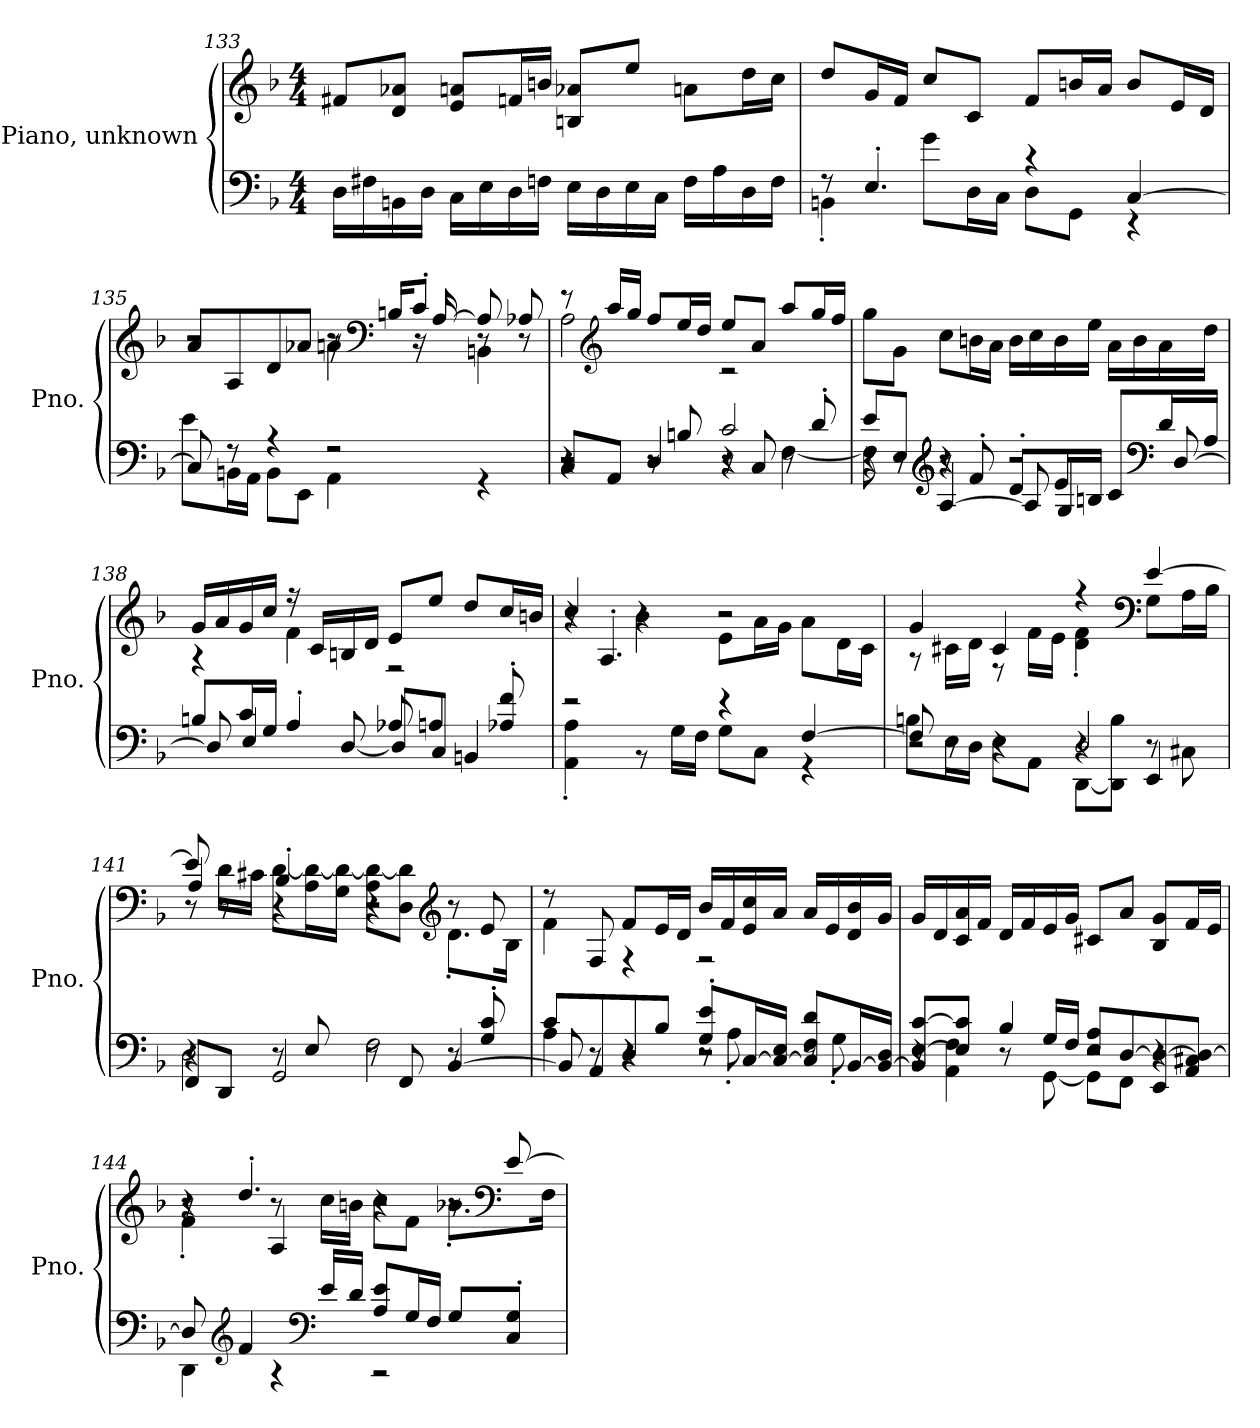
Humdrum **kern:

**kern	**kern
*part1	*part1
*staff2	*staff1
*I"Piano, unknown	*
*I'Pno.	*
*clefF4	*clefG2
*k[b-]	*k[b-]
*M4/4	*M4/4
=133	=133
16D\LL	8f#X/L
16F#X\	.
16BBn\	8d/ 8a-X/J
16D\JJ	.
16C\LL	8e/ 8an/L
16E\	.
16D\	16fn/L
16Fn\JJ	16bn/JJ
16E\LL	8Bn/ 8a-X/L
16D\	.
16E\	8ee/J
16C\JJ	.
16F\LL	8an\L
16A\	.
16D\	16dd\L
16F\JJ	16cc\JJ
!!LO:LB:g=z
=134	=134
*^	*
8r	4BBn'\	8dd/L
4.E'/	.	16g/L
.	.	16f/JJ
.	8g\L	8cc/L
.	16D\L	8c/J
.	16C\JJ	.
4r	8D\L	8f/L
.	8GG\J	16bn/L
.	.	16a/JJ
[4C/	4r	8b/L
.	.	16e/L
.	.	16d/JJ
=135	=135	=135
*	*	*^
*	*	*	*^
8C/]	8e\L	8a/L	2r	2r
8r	16BBn\L	8A/	.	.
.	16AA\JJ	.	.	.
4r	8BB\L	8d/	.	.
.	8EE\J	8a-X/J	.	.
2r	4AA\	16r	4an\	8r
*	*	*clefF4	*	*
.	.	16Bn/KL	.	.
.	.	8c'/J	.	16r
.	.	.	.	[16A/
.	4r	8r	4BBn\	8A/]
.	.	8A-X/	.	8r
*	*	*	*v	*v
!!LO:PB:g=z
=136	=136	=136	=136
*	*^	*	*
8C/L	2r	4r	8r	2A\
*	*	*	*clefG2	*
8AA/J	.	.	16aa/LL	.
.	.	.	16gg/JJ	.
8r	.	4D/	8ff/L	.
8Bn/	.	.	16ee/L	.
.	.	.	16dd/JJ	.
8r	4r	2c/	8ee/L	2r
8C/	.	.	8a/J	.
8r	[4F\	.	8aa/L	.
8d'/	.	.	16gg/L	.
.	.	.	16ff/JJ	.
*	*	*	*v	*v
=137	=137	=137	=137
8e/L	8F\]	4r	8gg\L
8E/J	8r	.	8g\J
*clefG2	*	*	*
8r	4r	[4A/	8cc\L
8f'/	.	.	16bn\L
.	.	.	16a\JJ
8d'/L	2r	8A/]	16b\LL
.	.	.	16cc\
16e/L	.	4G/	16b\
16Bn/JJ	.	.	16ee\JJ
8c/L	.	.	16a\LL
.	.	.	16b\
*clefF4	*	*	*
16d/L	.	[8D/	16a\
16A/JJ	.	.	16dd\JJ
*	*v	*v	*
!!LO:LB:g=z
=138	=138	=138
*	*	*^
8Bn/L	8D/]	16g/LL	4r
.	.	16a/	.
16c/L	4E/	16g/	.
16G/JJ	.	16cc/JJ	.
4A'/	.	16r	4f\
.	.	16c/LL	.
.	[8D/	16Bn/	.
.	.	16d/JJ	.
8A-X/	8D/L]	8e/L	2r
4An/	8C/J	8ee/J	.
.	4BBn/	8dd/L	.
8A-X/' 8f/'	.	16cc/L	.
.	.	16bn/JJ	.
=139	=139	=139	=139
*	*	*	*^
2r	4AA\' 4A\'	4cc/	4r	8r
.	.	.	.	4.A'/
.	8r	4r	4b-\	.
.	16G\LL	.	.	.
.	16F\JJ	.	.	.
4r	8G\L	2r	8e\L	2r
.	8C\J	.	16a\L	.
.	.	.	16g\JJ	.
[4F/	4r	.	8a\L	.
.	.	.	16d\L	.
.	.	.	16c\JJ	.
*	*	*	*v	*v
=140	=140	=140	=140
*	*^	*	*
8F/]	8Bn\L	2r	4g/	8r
8r	16E\L	.	.	16c#X\LL
.	16D\JJ	.	.	16d\JJ
4r	8E\L	.	4c#/	8r
.	8AA\J	.	.	16f\LL
.	.	.	.	16e\JJ
2D/	[8DD\L	4r	4r	4d\' 4f\'
.	8DD\] 8B\J	.	.	.
*	*	*	*clefF4	*
.	8r	4EE/	[4e/	8G\L
.	8C#X\	.	.	16A\L
.	.	.	.	16B-\JJ
!!LO:LB:g=z
=141	=141	=141	=141	=141
*	*	*	*	*^
8FF/L	2D\	4r	8e/]	8r	4A/
8DD/J	.	.	8r	16d\LL	.
.	.	.	.	16c#X\JJ	.
8r	.	2GG/	4r	[8d\L	4B-'/
8E/	.	.	.	16A\ 16d\_L	.
.	.	.	.	16G\ 16d\_JJ	.
8r	2F\	.	4r	8A\ 8d\_L	2r
8FF/	.	.	.	8D\ 8d\]J	.
*	*	*	*clefG2	*	*
8r	.	[4BB-/	8r	8.d'\L	.
8G/' 8c/'	.	.	8e/	.	.
.	.	.	.	16B-\Jk	.
*	*	*	*	*v	*v
=142	=142	=142	=142	=142
8c/L	4A\	8BB-/]	8r	4f\
8AA/	.	8r	8F/	.
8D/	4r	4r	8f/L	4r
8B-/J	.	.	16e/L	.
.	.	.	16d/JJ	.
8G/' 8e/'L	8r	2r	16b-/LL	2r
.	.	.	16f/	.
[16C/L	8A'\	.	16e/ 16cc/	.
16C/_ 16E/JJ	.	.	16a/JJ	.
8C/] 8F/ 8d/L	8r	.	16a/LL	.
.	.	.	16e/	.
[16BB-/L	8G'\	.	16d/ 16b-/	.
16BB-/_ 16D/JJ	.	.	16g/JJ	.
*	*	*	*v	*v
!!LO:LB:g=z
=143	=143	=143	=143
8BB-/] [8E/ [8c/L	8r	4r	16g/LL
.	.	.	16d/
8E/] 8c/]J	4AA\ 4F\	.	16c/ 16a/
.	.	.	16f/JJ
8r	.	4B-/	16d/LL
.	.	.	16f/
16G/LL	[8GG\	.	16e/
16F/JJ	.	.	16g/JJ
8E/ 8A/L	8GG\L]	2r	8c#X/L
[8D/	8FF\J	.	8a/J
8EE/ 8D/_	4r	.	8B-/ 8g/L
8AA/ 8C#X/ 8D/_J	.	.	16f/L
.	.	.	16e/JJ
*	*v	*v	*
=144	=144	=144
*	*	*^
*	*	*	*^
8D/]	4DD\	8r	4f'\	4r
*clefG2	*	*	*	*
4f/	.	4.dd'/	.	.
.	4r	.	8r	4A/
*clefF4	*	*	*	*
16e/LL	.	.	16cc\LL	.
16d/JJ	.	.	16bn\JJ	.
8A/ 8e/L	2r	4r	8cc\L	2r
16G/L	.	.	8f\J	.
16F/JJ	.	.	.	.
8G/L	.	8r	8.b-X'\L	.
*	*	*clefF4	*	*
8C/' 8G/'J	.	[8e/	.	.
.	.	.	16F\Jk	.
*v	*v	*	*	*
*	*v	*v	*v
=	=
*-	*-
